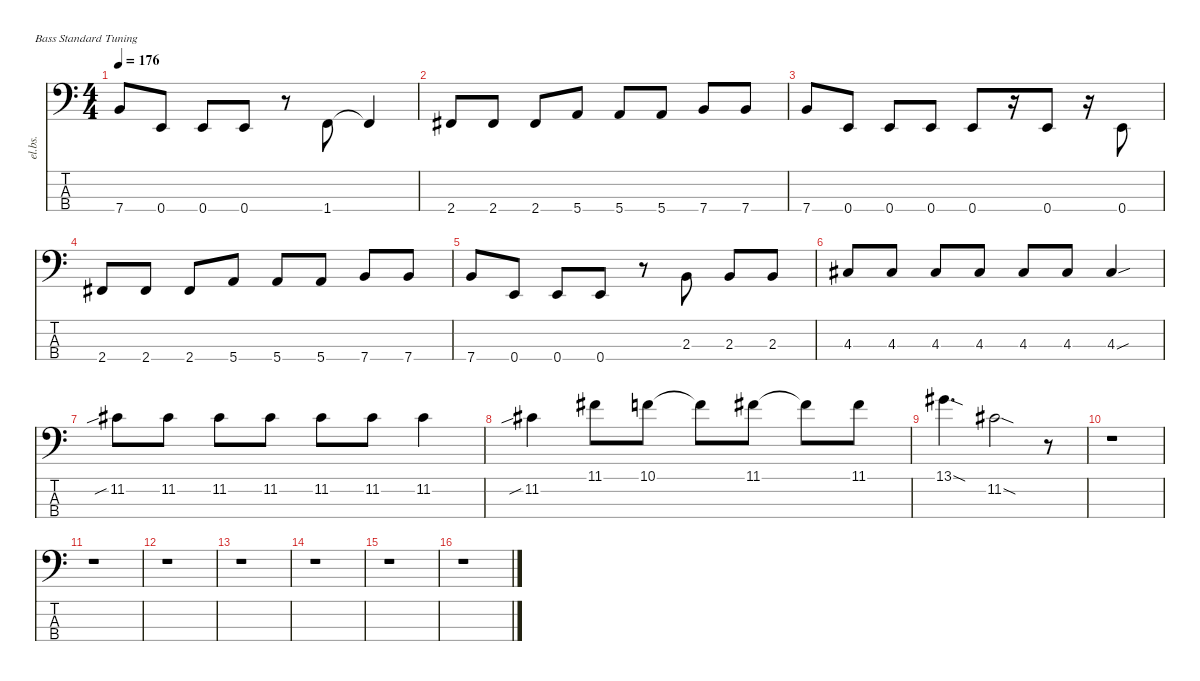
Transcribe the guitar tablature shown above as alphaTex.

\defaultSystemsLayout 4
\hideDynamics
\bracketExtendMode nobrackets
\track ("Electric Bass" "el.bs.") {instrument electricbassfinger}
\staff {score tabs}
\tuning (G2 D2 A1 E1)
\ts (4 4)
\tempo 176
\clef f4
\ks c
7.4.8{dy mf beam Up} 0.4.8{beam Up} 0.4.8{beam Up} 0.4.8{beam Up} r.8{beam Down} 1.4.8{beam Up} 1.4{t}.4{beam Up} |
2.4{acc #}.8{beam Up} 2.4{acc #}.8{beam Up} 2.4{acc #}.8{beam Up} 5.4.8{beam Up} 5.4.8{beam Up} 5.4.8{beam Up} 7.4.8{beam Up} 7.4.8{beam Up} |
7.4.8{beam Up} 0.4.8{beam Up} 0.4.8{beam Up} 0.4.8{beam Up} 0.4.8{beam Up} r.16{beam Up} 0.4.8{beam Up} r.16{beam Down} 0.4.8{beam Up} |
2.4{acc #}.8{beam Up} 2.4{acc #}.8{beam Up} 2.4{acc #}.8{beam Up} 5.4.8{beam Up} 5.4.8{beam Up} 5.4.8{beam Up} 7.4.8{beam Up} 7.4.8{beam Up} |
7.4.8{beam Up} 0.4.8{beam Up} 0.4.8{beam Up} 0.4.8{beam Up} r.8{beam Down} 2.3.8{beam Up} 2.3.8{beam Up} 2.3.8{beam Up} |
4.3{acc #}.8{beam Up} 4.3{acc #}.8{beam Up} 4.3{acc #}.8{beam Up} 4.3{acc #}.8{beam Up} 4.3{acc #}.8{beam Up} 4.3{acc #}.8{beam Up} 4.3{sou acc #}.4{beam Up} |
11.2{sib acc #}.8{beam Down} 11.2{acc #}.8{beam Down} 11.2{acc #}.8{beam Down} 11.2{acc #}.8{beam Down} 11.2{acc #}.8{beam Down} 11.2{acc #}.8{beam Down} 11.2{acc #}.4{beam Down} |
11.2{sib acc #}.4{beam Down} 11.1{acc #}.8{beam Down} 10.1.8{beam Down} 10.1{t}.8{beam Down} 11.1{acc #}.8{beam Down} 11.1{t acc #}.8{beam Down} 11.1{acc #}.8{beam Down} |
13.1{sod acc #}.4{d beam Down} 11.2{sod acc #}.2{beam Down} r.8{beam Down} |
r.1{beam Down} |
r.1{beam Down} |
r.1{beam Down} |
r.1{beam Down} |
r.1{beam Down} |
r.1{beam Down} |
r.1{beam Down}
